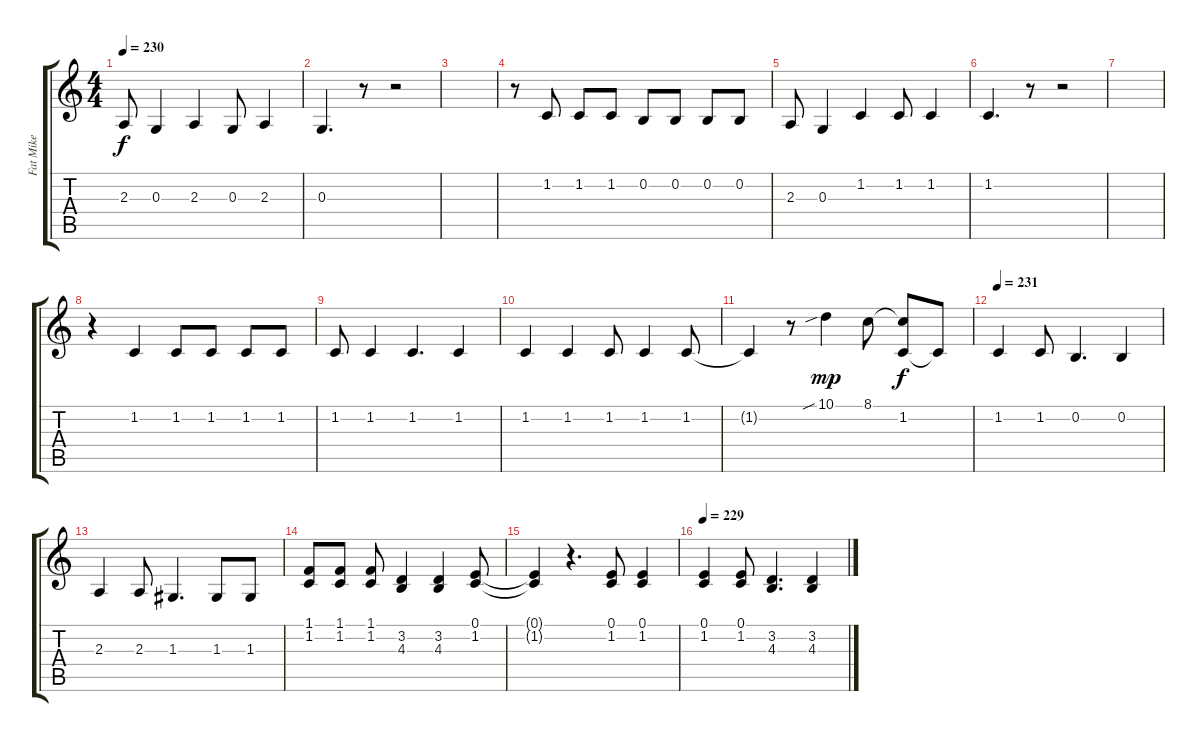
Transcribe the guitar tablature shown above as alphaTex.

\track ("Fat Mike" "Fat Mike") {instrument bassoon}
\staff {score tabs}
\tuning (E4 B3 G3 D3 A2 E2) {hide}
\ts (4 4)
\tempo 230
\clef g2
\ks c
2.3.8{dy f} 0.3.4 2.3.4 0.3.8 2.3.4 |
0.3.4{d} r.8 r.2 |
|
r.8 1.2.8 1.2.8 1.2.8 0.2.8 0.2.8 0.2.8 0.2.8 |
2.3.8 0.3.4 1.2.4 1.2.8 1.2.4 |
1.2.4{d} r.8 r.2 |
|
r.4 1.2.4 1.2.8 1.2.8 1.2.8 1.2.8 |
1.2.8 1.2.4 1.2.4{d} 1.2.4 |
1.2.4 1.2.4 1.2.8 1.2.4 1.2.8 |
1.2{t}.4 r.8 10.1{sib}.4{dy mp} 8.1.8 (8.1{t} 1.2).8{dy f} 1.2{t}.8 |
\tempo 231
1.2.4 1.2.8 0.2.4{d} 0.2.4 |
2.3.4 2.3.8 1.3.4{d} 1.3.8 1.3.8 |
(1.1 1.2).8 (1.1 1.2).8 (1.1 1.2).8 (3.2 4.3).4 (3.2 4.3).4 (0.1 1.2).8 |
(0.1{t} 1.2{t}).4 r.4{d} (0.1 1.2).8 (0.1 1.2).4 |
\tempo 229
(0.1 1.2).4 (0.1 1.2).8 (3.2 4.3).4{d} (3.2 4.3).4
